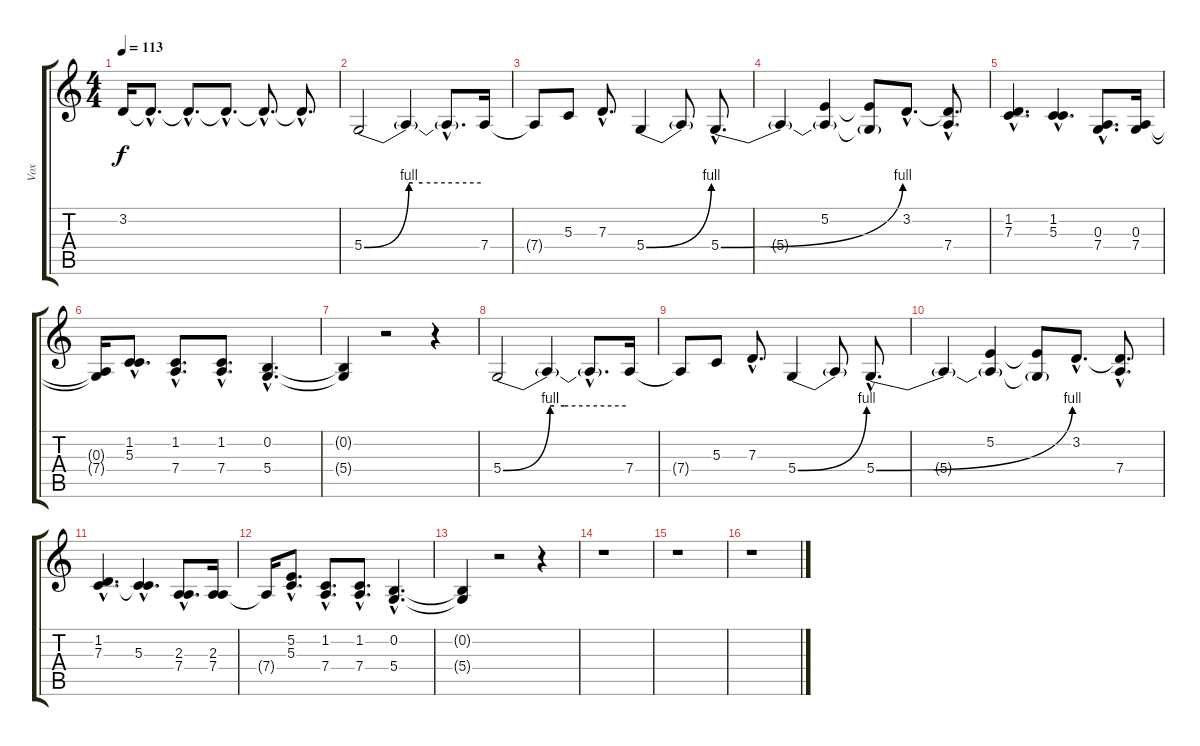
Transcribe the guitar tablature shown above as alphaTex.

\track ("Vox" "Vox") {instrument lead2sawtooth}
\staff {score tabs}
\tuning (E4 B3 G3 D3 A2 E2) {hide}
\ts (4 4)
\tempo 113
\clef g2
\ks c
3.2{t}.16{dy f} 3.2{hac t}.8{d} 3.2{hac t}.8{d} 3.2{hac t}.8{d} 3.2{hac t}.8{d} 3.2{hac t}.8{d} |
5.4{be (custom 0 0 23 4 25 4 30 4 60 4)}.2 5.4{t}.4 5.4{hac t}.8{d} 7.4.16 |
7.4{t}.8 5.3.8 7.3{hac}.8{d} 5.4{be (bend 0 0 60 4)}.4 5.4{t}.8 5.4{be (bend 0 0 60 4) hac}.8{d} |
5.4{t}.4 (5.2 5.4{t}).4 (5.2{t} 5.4{t}).8 3.2{hac}.8{d} (3.2{hac t} 7.4{hac}).8{d} |
(1.2{hac} 7.3{hac}).4{d} (1.2{hac} 5.3{hac}).4{d} (0.3{hac} 7.4{hac}).8{d} (0.3 7.4).16 |
(0.3{t} 7.4{t}).16 (1.2{hac} 5.3{hac}).8{d} (1.2{hac} 7.4{hac}).8{d} (1.2{hac} 7.4{hac}).8{d} (0.2{hac} 5.4{hac}).4{d} |
(0.2{t} 5.4{t}).4 r.2 r.4 |
5.4{be (custom 0 0 23 4 25 4 30 4 60 4)}.2 5.4{t}.4 5.4{hac t}.8{d} 7.4.16 |
7.4{t}.8 5.3.8 7.3{hac}.8{d} 5.4{be (bend 0 0 60 4)}.4 5.4{t}.8 5.4{be (bend 0 0 60 4) hac}.8{d} |
5.4{t}.4 (5.2 5.4{t}).4 (5.2{t} 5.4{t}).8 3.2{hac}.8{d} (3.2{hac t} 7.4{hac}).8{d} |
(1.2{hac} 7.3{hac}).4{d} (1.2{hac t} 5.3{hac}).4{d} (2.3{hac} 7.4{hac}).8{d} (2.3 7.4).16 |
7.4{t}.16 (5.2{hac} 5.3{hac}).8{d} (1.2{hac} 7.4{hac}).8{d} (1.2{hac} 7.4{hac}).8{d} (0.2{hac} 5.4{hac}).4{d} |
(0.2{t} 5.4{t}).4 r.2 r.4 |
r.1 |
r.1 |
r.1
